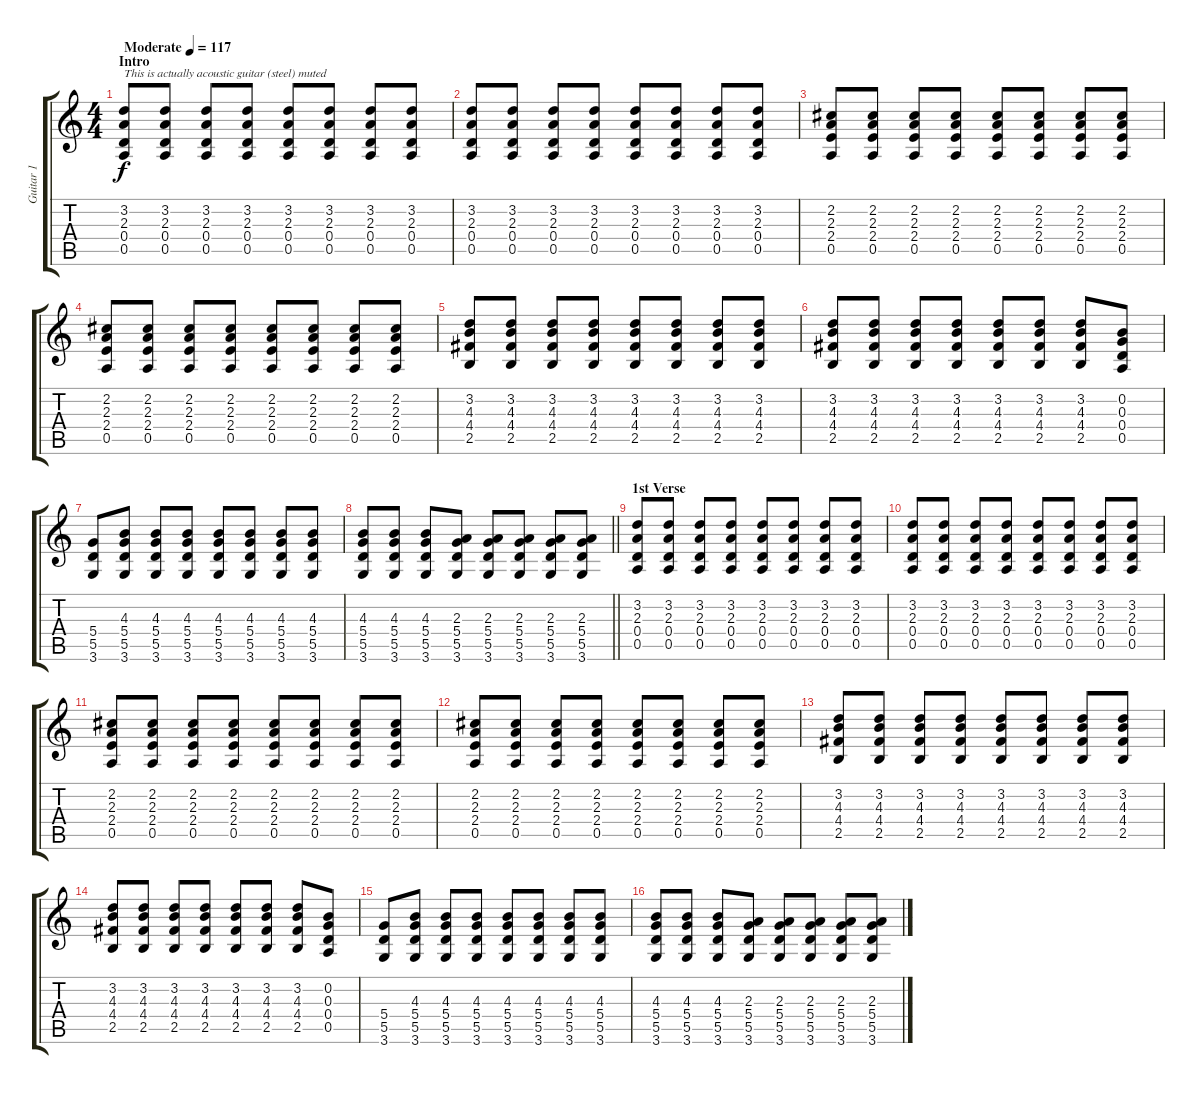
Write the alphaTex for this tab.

\track ("Guitar 1" "Guitar 1") {instrument electricguitarmuted}
\staff {score tabs}
\tuning (E4 B3 G3 D3 A2 E2) {hide}
\ts (4 4)
\section ("" "Intro")
\tempo (117 "Moderate")
\clef g2
\ks c
(3.2 2.3 0.4 0.5).8{txt "This is actually acoustic guitar (steel) muted" dy f instrument electricguitarmuted} (3.2 2.3 0.4 0.5).8 (3.2 2.3 0.4 0.5).8 (3.2 2.3 0.4 0.5).8 (3.2 2.3 0.4 0.5).8 (3.2 2.3 0.4 0.5).8 (3.2 2.3 0.4 0.5).8 (3.2 2.3 0.4 0.5).8 |
(3.2 2.3 0.4 0.5).8 (3.2 2.3 0.4 0.5).8 (3.2 2.3 0.4 0.5).8 (3.2 2.3 0.4 0.5).8 (3.2 2.3 0.4 0.5).8 (3.2 2.3 0.4 0.5).8 (3.2 2.3 0.4 0.5).8 (3.2 2.3 0.4 0.5).8 |
(2.2 2.3 2.4 0.5).8 (2.2 2.3 2.4 0.5).8 (2.2 2.3 2.4 0.5).8 (2.2 2.3 2.4 0.5).8 (2.2 2.3 2.4 0.5).8 (2.2 2.3 2.4 0.5).8 (2.2 2.3 2.4 0.5).8 (2.2 2.3 2.4 0.5).8 |
(2.2 2.3 2.4 0.5).8 (2.2 2.3 2.4 0.5).8 (2.2 2.3 2.4 0.5).8 (2.2 2.3 2.4 0.5).8 (2.2 2.3 2.4 0.5).8 (2.2 2.3 2.4 0.5).8 (2.2 2.3 2.4 0.5).8 (2.2 2.3 2.4 0.5).8 |
(3.2 4.3 4.4 2.5).8 (3.2 4.3 4.4 2.5).8 (3.2 4.3 4.4 2.5).8 (3.2 4.3 4.4 2.5).8 (3.2 4.3 4.4 2.5).8 (3.2 4.3 4.4 2.5).8 (3.2 4.3 4.4 2.5).8 (3.2 4.3 4.4 2.5).8 |
(3.2 4.3 4.4 2.5).8 (3.2 4.3 4.4 2.5).8 (3.2 4.3 4.4 2.5).8 (3.2 4.3 4.4 2.5).8 (3.2 4.3 4.4 2.5).8 (3.2 4.3 4.4 2.5).8 (3.2 4.3 4.4 2.5).8 (0.2 0.3 0.4 0.5).8 |
(5.4 5.5 3.6).8 (4.3 5.4 5.5 3.6).8 (4.3 5.4 5.5 3.6).8 (4.3 5.4 5.5 3.6).8 (4.3 5.4 5.5 3.6).8 (4.3 5.4 5.5 3.6).8 (4.3 5.4 5.5 3.6).8 (4.3 5.4 5.5 3.6).8 |
\barLineRight lightlight
(4.3 5.4 5.5 3.6).8 (4.3 5.4 5.5 3.6).8 (4.3 5.4 5.5 3.6).8 (2.3 5.4 5.5 3.6).8 (2.3 5.4 5.5 3.6).8 (2.3 5.4 5.5 3.6).8 (2.3 5.4 5.5 3.6).8 (2.3 5.4 5.5 3.6).8 |
\section ("" "1st Verse")
(3.2 2.3 0.4 0.5).8 (3.2 2.3 0.4 0.5).8 (3.2 2.3 0.4 0.5).8 (3.2 2.3 0.4 0.5).8 (3.2 2.3 0.4 0.5).8 (3.2 2.3 0.4 0.5).8 (3.2 2.3 0.4 0.5).8 (3.2 2.3 0.4 0.5).8 |
(3.2 2.3 0.4 0.5).8 (3.2 2.3 0.4 0.5).8 (3.2 2.3 0.4 0.5).8 (3.2 2.3 0.4 0.5).8 (3.2 2.3 0.4 0.5).8 (3.2 2.3 0.4 0.5).8 (3.2 2.3 0.4 0.5).8 (3.2 2.3 0.4 0.5).8 |
(2.2 2.3 2.4 0.5).8 (2.2 2.3 2.4 0.5).8 (2.2 2.3 2.4 0.5).8 (2.2 2.3 2.4 0.5).8 (2.2 2.3 2.4 0.5).8 (2.2 2.3 2.4 0.5).8 (2.2 2.3 2.4 0.5).8 (2.2 2.3 2.4 0.5).8 |
(2.2 2.3 2.4 0.5).8 (2.2 2.3 2.4 0.5).8 (2.2 2.3 2.4 0.5).8 (2.2 2.3 2.4 0.5).8 (2.2 2.3 2.4 0.5).8 (2.2 2.3 2.4 0.5).8 (2.2 2.3 2.4 0.5).8 (2.2 2.3 2.4 0.5).8 |
(3.2 4.3 4.4 2.5).8 (3.2 4.3 4.4 2.5).8 (3.2 4.3 4.4 2.5).8 (3.2 4.3 4.4 2.5).8 (3.2 4.3 4.4 2.5).8 (3.2 4.3 4.4 2.5).8 (3.2 4.3 4.4 2.5).8 (3.2 4.3 4.4 2.5).8 |
(3.2 4.3 4.4 2.5).8 (3.2 4.3 4.4 2.5).8 (3.2 4.3 4.4 2.5).8 (3.2 4.3 4.4 2.5).8 (3.2 4.3 4.4 2.5).8 (3.2 4.3 4.4 2.5).8 (3.2 4.3 4.4 2.5).8 (0.2 0.3 0.4 0.5).8 |
(5.4 5.5 3.6).8 (4.3 5.4 5.5 3.6).8 (4.3 5.4 5.5 3.6).8 (4.3 5.4 5.5 3.6).8 (4.3 5.4 5.5 3.6).8 (4.3 5.4 5.5 3.6).8 (4.3 5.4 5.5 3.6).8 (4.3 5.4 5.5 3.6).8 |
(4.3 5.4 5.5 3.6).8 (4.3 5.4 5.5 3.6).8 (4.3 5.4 5.5 3.6).8 (2.3 5.4 5.5 3.6).8 (2.3 5.4 5.5 3.6).8 (2.3 5.4 5.5 3.6).8 (2.3 5.4 5.5 3.6).8 (2.3 5.4 5.5 3.6).8
